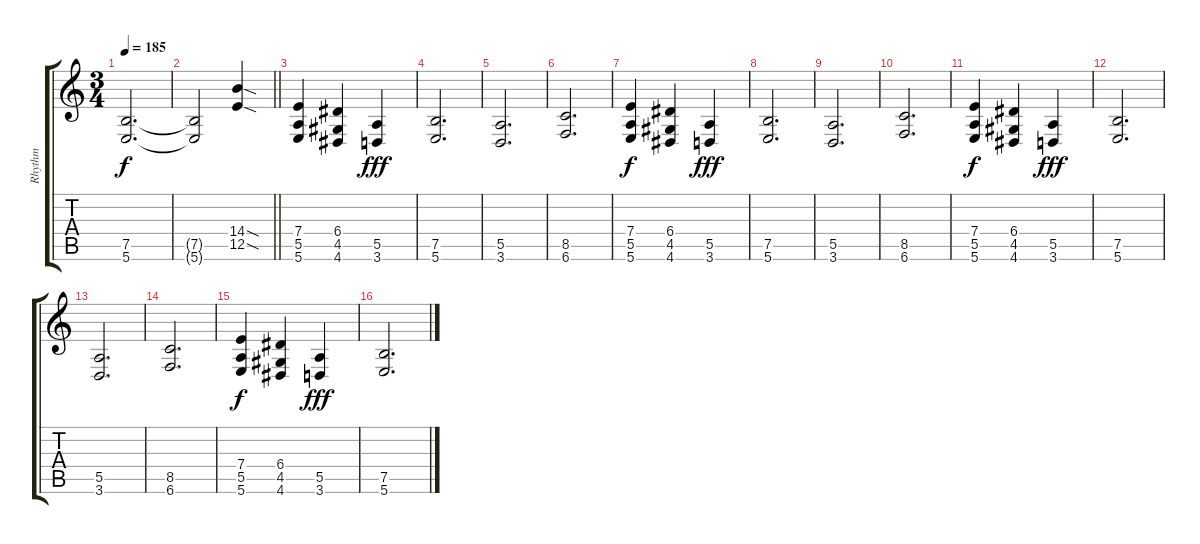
\track ("Rhythm" "Rhythm") {instrument distortionguitar}
\staff {score tabs}
\tuning (B3 Gb3 D3 A2 E2 B1) {hide}
\ts (3 4)
\tempo 185
\clef g2
\ks c
(7.5{t} 5.6{t}).2{d dy f} |
\barLineRight lightlight
(7.5{t} 5.6{t}).2 (14.4{sod} 12.5{sod}).4 |
(7.4 5.5 5.6).4 (6.4 4.5 4.6).4 (5.5 3.6).4{dy fff} |
(7.5 5.6).2{d} |
(5.5 3.6).2{d} |
(8.5 6.6).2{d} |
(7.4 5.5 5.6).4{dy f} (6.4 4.5 4.6).4 (5.5 3.6).4{dy fff} |
(7.5 5.6).2{d} |
(5.5 3.6).2{d} |
(8.5 6.6).2{d} |
(7.4 5.5 5.6).4{dy f} (6.4 4.5 4.6).4 (5.5 3.6).4{dy fff} |
(7.5 5.6).2{d} |
(5.5 3.6).2{d} |
(8.5 6.6).2{d} |
(7.4 5.5 5.6).4{dy f} (6.4 4.5 4.6).4 (5.5 3.6).4{dy fff} |
(7.5 5.6).2{d}
